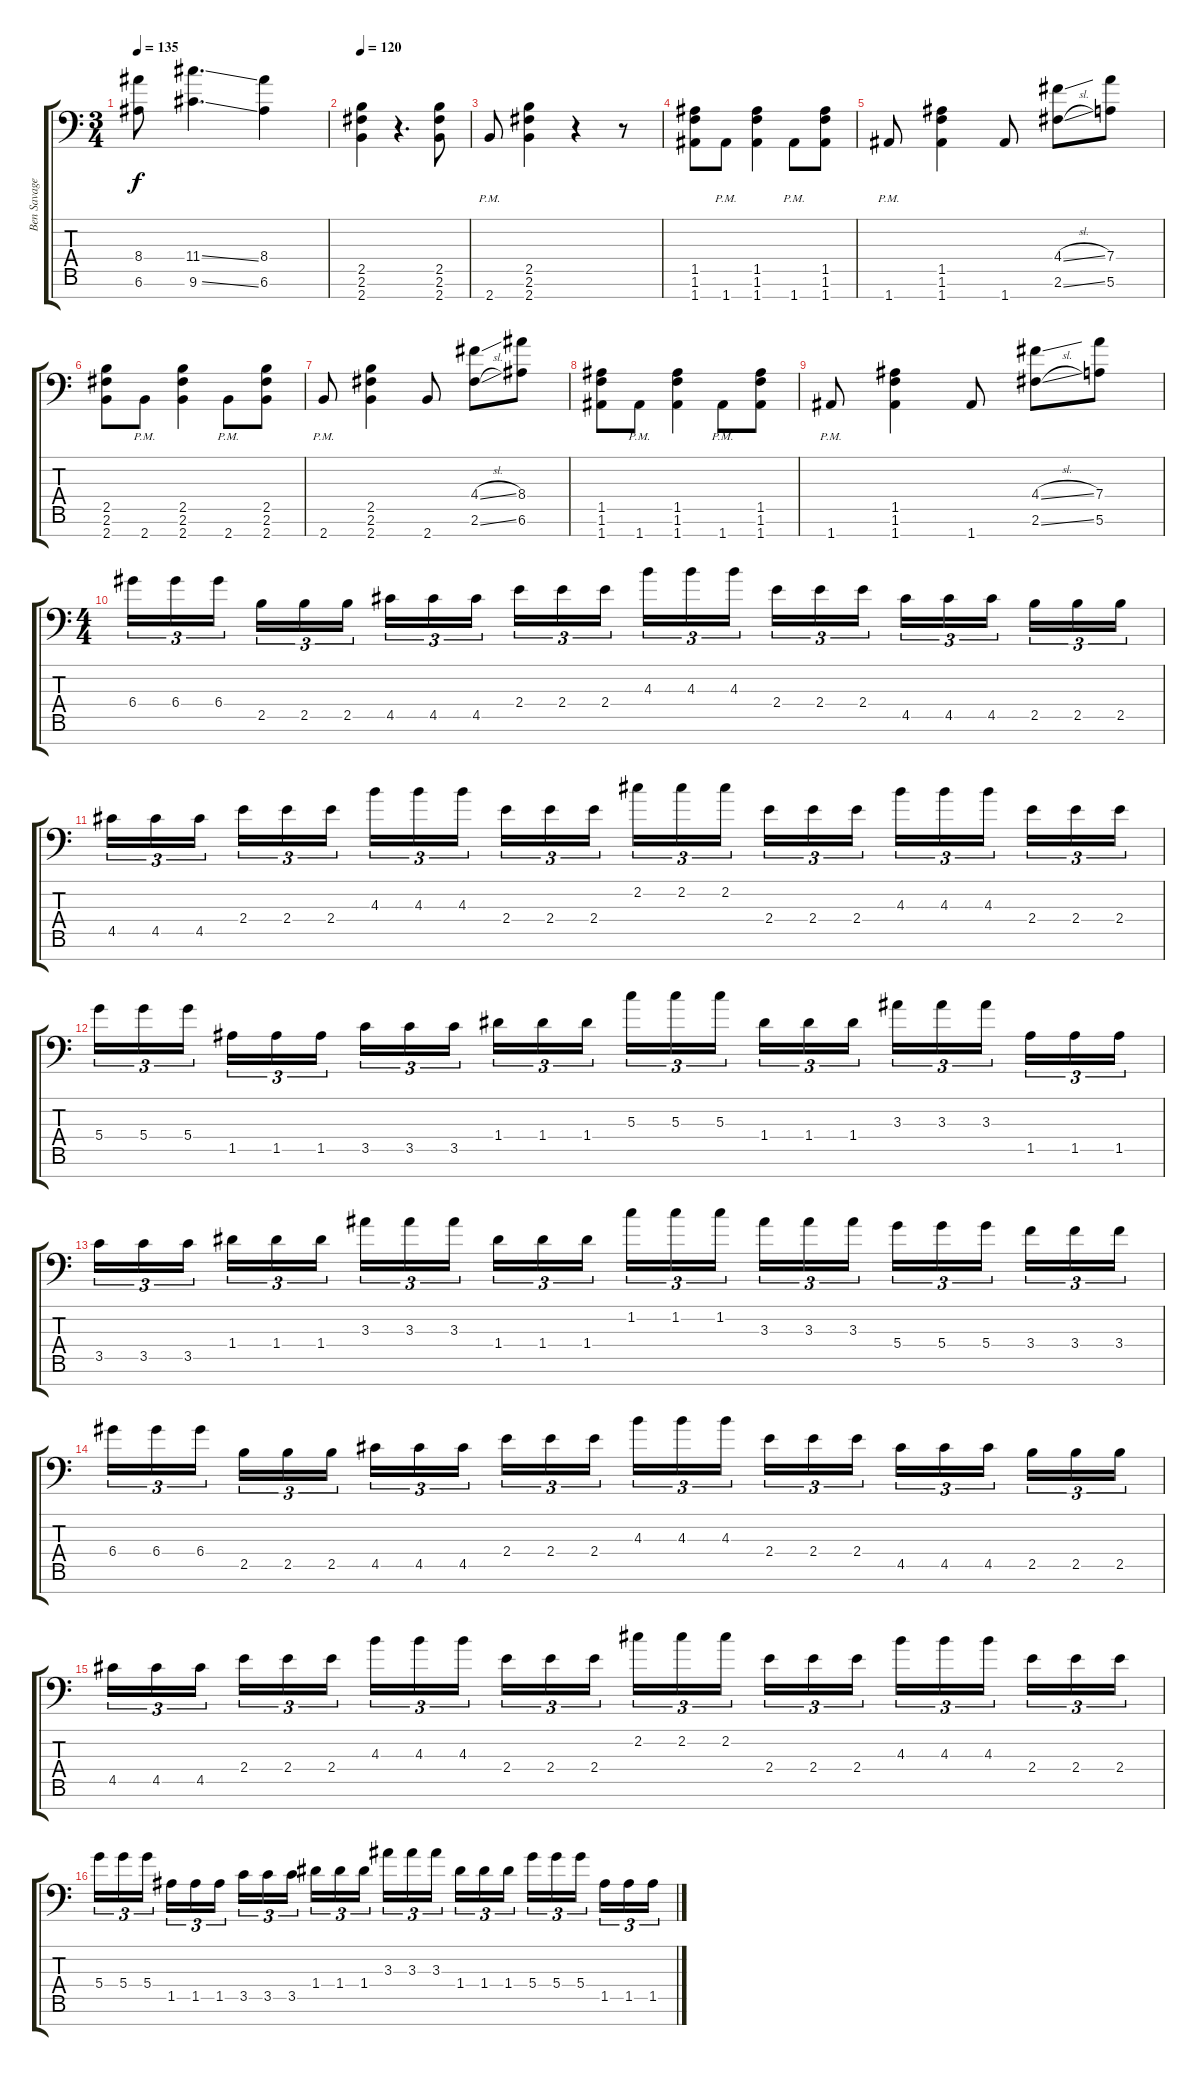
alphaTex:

\track ("Ben Savage" "Ben Savage") {instrument distortionguitar}
\staff {score tabs}
\tuning (E4 B3 G3 D3 A2 E2 A1) {hide}
\ts (3 4)
\tempo 135
\clef f4
\ks c
(8.4{t} 6.6{t}).8{dy f} (11.4{ss} 9.6{ss}).4{d} (8.4 6.6).4 |
\tempo 119
\tempo 120
(2.5 2.6 2.7).4 r.4{d} (2.5 2.6 2.7).8 |
2.7{pm}.8 (2.5 2.6 2.7).4 r.4 r.8 |
(1.5 1.6 1.7).8 1.7{pm}.8 (1.5 1.6 1.7).4 1.7{pm}.8 (1.5 1.6 1.7).8 |
1.7{pm}.8 (1.5 1.6 1.7).4 1.7.8 (4.4{sl} 2.6{sl}).8 (7.4 5.6).8 |
(2.5 2.6 2.7).8 2.7{pm}.8 (2.5 2.6 2.7).4 2.7{pm}.8 (2.5 2.6 2.7).8 |
2.7{pm}.8 (2.5 2.6 2.7).4 2.7.8 (4.4{sl} 2.6{sl}).8 (8.4 6.6).8 |
(1.5 1.6 1.7).8 1.7{pm}.8 (1.5 1.6 1.7).4 1.7{pm}.8 (1.5 1.6 1.7).8 |
1.7{pm}.8 (1.5 1.6 1.7).4 1.7.8 (4.4{sl} 2.6{sl}).8 (7.4 5.6).8 |
\ts (4 4)
6.4.16{tu (3 2)} 6.4.16{tu (3 2)} 6.4.16{tu (3 2) beam splitsecondary} 2.5.16{tu (3 2)} 2.5.16{tu (3 2)} 2.5.16{tu (3 2)} 4.5.16{tu (3 2)} 4.5.16{tu (3 2)} 4.5.16{tu (3 2) beam splitsecondary} 2.4.16{tu (3 2)} 2.4.16{tu (3 2)} 2.4.16{tu (3 2)} 4.3.16{tu (3 2)} 4.3.16{tu (3 2)} 4.3.16{tu (3 2) beam splitsecondary} 2.4.16{tu (3 2)} 2.4.16{tu (3 2)} 2.4.16{tu (3 2)} 4.5.16{tu (3 2)} 4.5.16{tu (3 2)} 4.5.16{tu (3 2) beam splitsecondary} 2.5.16{tu (3 2)} 2.5.16{tu (3 2)} 2.5.16{tu (3 2)} |
4.5.16{tu (3 2)} 4.5.16{tu (3 2)} 4.5.16{tu (3 2) beam splitsecondary} 2.4.16{tu (3 2)} 2.4.16{tu (3 2)} 2.4.16{tu (3 2)} 4.3.16{tu (3 2)} 4.3.16{tu (3 2)} 4.3.16{tu (3 2) beam splitsecondary} 2.4.16{tu (3 2)} 2.4.16{tu (3 2)} 2.4.16{tu (3 2)} 2.2.16{tu (3 2)} 2.2.16{tu (3 2)} 2.2.16{tu (3 2) beam splitsecondary} 2.4.16{tu (3 2)} 2.4.16{tu (3 2)} 2.4.16{tu (3 2)} 4.3.16{tu (3 2)} 4.3.16{tu (3 2)} 4.3.16{tu (3 2) beam splitsecondary} 2.4.16{tu (3 2)} 2.4.16{tu (3 2)} 2.4.16{tu (3 2)} |
5.4.16{tu (3 2)} 5.4.16{tu (3 2)} 5.4.16{tu (3 2) beam splitsecondary} 1.5.16{tu (3 2)} 1.5.16{tu (3 2)} 1.5.16{tu (3 2)} 3.5.16{tu (3 2)} 3.5.16{tu (3 2)} 3.5.16{tu (3 2) beam splitsecondary} 1.4.16{tu (3 2)} 1.4.16{tu (3 2)} 1.4.16{tu (3 2)} 5.3.16{tu (3 2)} 5.3.16{tu (3 2)} 5.3.16{tu (3 2) beam splitsecondary} 1.4.16{tu (3 2)} 1.4.16{tu (3 2)} 1.4.16{tu (3 2)} 3.3.16{tu (3 2)} 3.3.16{tu (3 2)} 3.3.16{tu (3 2) beam splitsecondary} 1.5.16{tu (3 2)} 1.5.16{tu (3 2)} 1.5.16{tu (3 2)} |
3.5.16{tu (3 2)} 3.5.16{tu (3 2)} 3.5.16{tu (3 2) beam splitsecondary} 1.4.16{tu (3 2)} 1.4.16{tu (3 2)} 1.4.16{tu (3 2)} 3.3.16{tu (3 2)} 3.3.16{tu (3 2)} 3.3.16{tu (3 2) beam splitsecondary} 1.4.16{tu (3 2)} 1.4.16{tu (3 2)} 1.4.16{tu (3 2)} 1.2.16{tu (3 2)} 1.2.16{tu (3 2)} 1.2.16{tu (3 2) beam splitsecondary} 3.3.16{tu (3 2)} 3.3.16{tu (3 2)} 3.3.16{tu (3 2)} 5.4.16{tu (3 2)} 5.4.16{tu (3 2)} 5.4.16{tu (3 2) beam splitsecondary} 3.4.16{tu (3 2)} 3.4.16{tu (3 2)} 3.4.16{tu (3 2)} |
6.4.16{tu (3 2)} 6.4.16{tu (3 2)} 6.4.16{tu (3 2) beam splitsecondary} 2.5.16{tu (3 2)} 2.5.16{tu (3 2)} 2.5.16{tu (3 2)} 4.5.16{tu (3 2)} 4.5.16{tu (3 2)} 4.5.16{tu (3 2) beam splitsecondary} 2.4.16{tu (3 2)} 2.4.16{tu (3 2)} 2.4.16{tu (3 2)} 4.3.16{tu (3 2)} 4.3.16{tu (3 2)} 4.3.16{tu (3 2) beam splitsecondary} 2.4.16{tu (3 2)} 2.4.16{tu (3 2)} 2.4.16{tu (3 2)} 4.5.16{tu (3 2)} 4.5.16{tu (3 2)} 4.5.16{tu (3 2) beam splitsecondary} 2.5.16{tu (3 2)} 2.5.16{tu (3 2)} 2.5.16{tu (3 2)} |
4.5.16{tu (3 2)} 4.5.16{tu (3 2)} 4.5.16{tu (3 2) beam splitsecondary} 2.4.16{tu (3 2)} 2.4.16{tu (3 2)} 2.4.16{tu (3 2)} 4.3.16{tu (3 2)} 4.3.16{tu (3 2)} 4.3.16{tu (3 2) beam splitsecondary} 2.4.16{tu (3 2)} 2.4.16{tu (3 2)} 2.4.16{tu (3 2)} 2.2.16{tu (3 2)} 2.2.16{tu (3 2)} 2.2.16{tu (3 2) beam splitsecondary} 2.4.16{tu (3 2)} 2.4.16{tu (3 2)} 2.4.16{tu (3 2)} 4.3.16{tu (3 2)} 4.3.16{tu (3 2)} 4.3.16{tu (3 2) beam splitsecondary} 2.4.16{tu (3 2)} 2.4.16{tu (3 2)} 2.4.16{tu (3 2)} |
5.4.16{tu (3 2)} 5.4.16{tu (3 2)} 5.4.16{tu (3 2) beam splitsecondary} 1.5.16{tu (3 2)} 1.5.16{tu (3 2)} 1.5.16{tu (3 2)} 3.5.16{tu (3 2)} 3.5.16{tu (3 2)} 3.5.16{tu (3 2) beam splitsecondary} 1.4.16{tu (3 2)} 1.4.16{tu (3 2)} 1.4.16{tu (3 2)} 3.3.16{tu (3 2)} 3.3.16{tu (3 2)} 3.3.16{tu (3 2) beam splitsecondary} 1.4.16{tu (3 2)} 1.4.16{tu (3 2)} 1.4.16{tu (3 2)} 5.4.16{tu (3 2)} 5.4.16{tu (3 2)} 5.4.16{tu (3 2) beam splitsecondary} 1.5.16{tu (3 2)} 1.5.16{tu (3 2)} 1.5.16{tu (3 2)}
